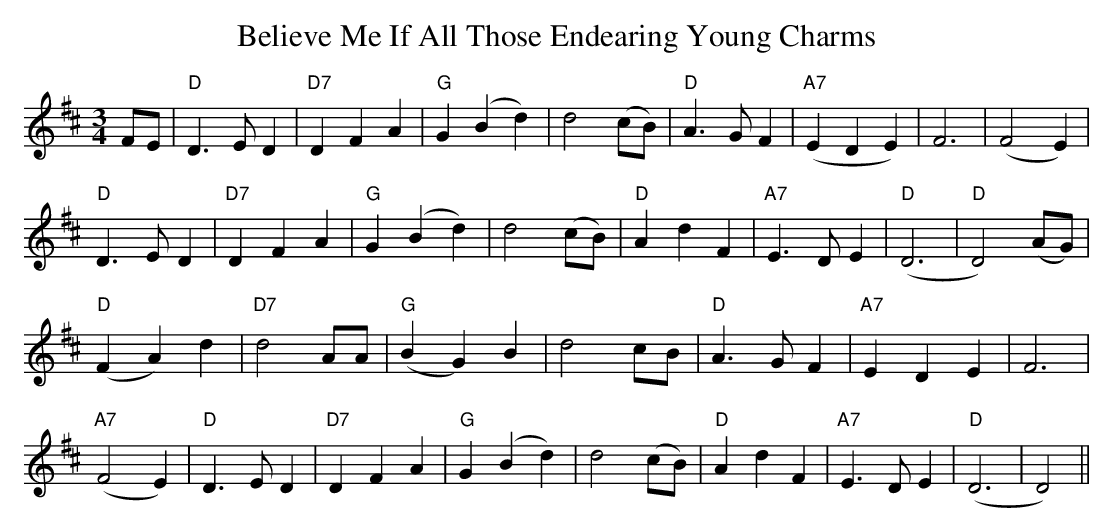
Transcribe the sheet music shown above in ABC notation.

X:1
T:Believe Me If All Those Endearing Young Charms
M:3/4
L:1/4
K:D
F/2E/2 | "D" D> E D | "D7" DFA | "G" G (Bd) | d2 (c/2B/2) |"D" A> G F | "A7" (EDE)  | F3 | (F2E) |!
"D"  D> E D | "D7" DFA | "G" G (Bd) | d2 (c/2B/2) | "D" A d F | "A7" E>D E | "D" (D3 |"D" D2) (A/2G/2) |!
"D" (FA) d | "D7" d2  A/2A/2 | "G" (BG) B | d2 c/2B/2 | "D" A> G F | "A7" E D E | F3 |!
"A7" (F2E) | "D" D> E D | "D7" DFA | "G" G (Bd) | d2 (c/2B/2) | "D" Ad F| "A7" E> D E| "D" (D3 | D2) ||
